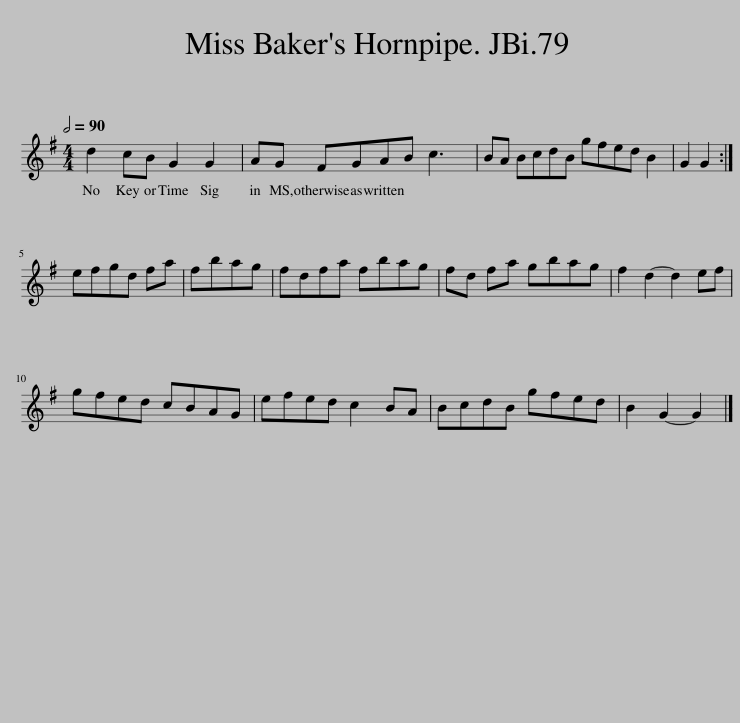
X:1
L:1/8
Q:1/2=90
M:4/4
I:linebreak $
K:G
V:1 treble
V:1
 d2 cB G2 G2 | AG FGAB c3 | BA BcdB gfed B2 | G2 G2 :|$ efgd fa | %5
 fbag | fdfa fbag | fd fa gbag | f2 d2- d2 ef |$ gfed cBAG | %10
 efed c2 BA | BcdB gfed | B2 G2- G2 |] %13
